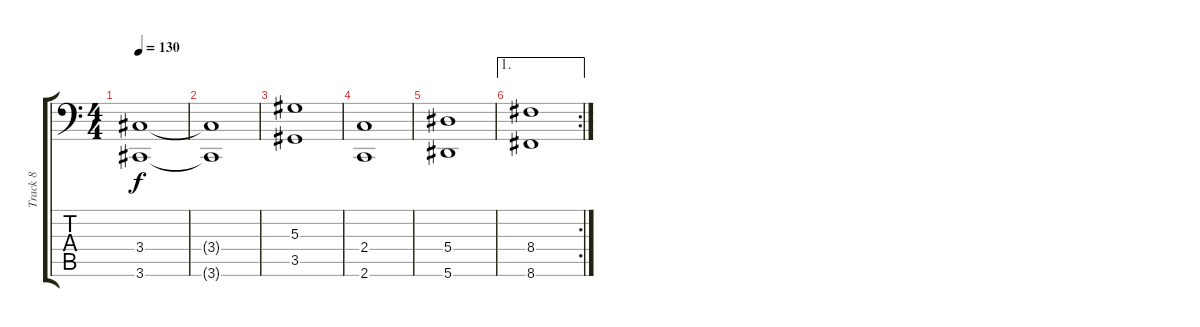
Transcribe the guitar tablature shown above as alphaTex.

\track ("Track 8" "Track 8") {instrument pad7halo}
\staff {score tabs}
\tuning (C4 G3 Eb3 Bb2 F2 Bb1) {hide}
\ts (4 4)
\tempo 130
\clef f4
\ks c
(3.4 3.6).1{dy f} |
(3.4{t} 3.6{t}).1 |
(5.3 3.5).1 |
(2.4 2.6).1 |
(5.4 5.6).1 |
\ae 1
\rc 2
(8.4 8.6).1
